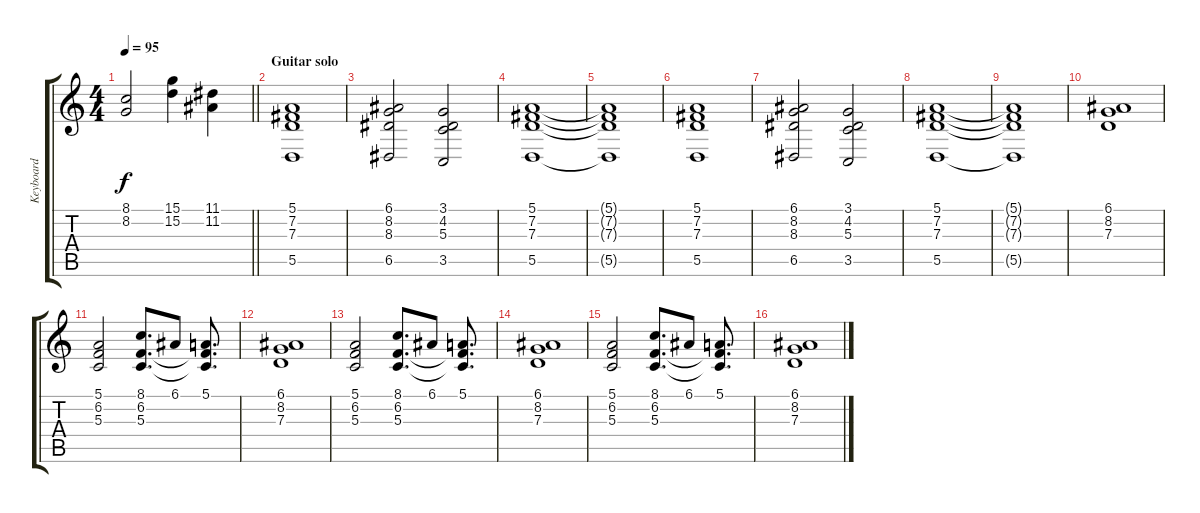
\track ("Keyboard" "Keyboard") {instrument stringensemble1}
\staff {score tabs}
\tuning (E4 B3 G3 D3 A2 E2) {hide}
\ts (4 4)
\tempo 95
\clef g2
\barLineRight lightlight
\ks c
(8.1 8.2).2{dy f} (15.1 15.2).4 (11.1 11.2).4 |
\section ("" "Guitar solo")
(5.1 7.2 7.3 5.5).1 |
(6.1 8.2 8.3 6.5).2 (3.1 4.2 5.3 3.5).2 |
(5.1 7.2 7.3 5.5).1 |
(5.1{t} 7.2{t} 7.3{t} 5.5{t}).1 |
(5.1 7.2 7.3 5.5).1 |
(6.1 8.2 8.3 6.5).2 (3.1 4.2 5.3 3.5).2 |
(5.1 7.2 7.3 5.5).1 |
(5.1{t} 7.2{t} 7.3{t} 5.5{t}).1 |
(6.1 8.2 7.3).1 |
(5.1 6.2 5.3).2 (8.1 6.2 5.3).8{d} 6.1.8 (5.1 6.2{t} 5.3{t}).8{d} |
(6.1 8.2 7.3).1 |
(5.1 6.2 5.3).2 (8.1 6.2 5.3).8{d} 6.1.8 (5.1 6.2{t} 5.3{t}).8{d} |
(6.1 8.2 7.3).1 |
(5.1 6.2 5.3).2 (8.1 6.2 5.3).8{d} 6.1.8 (5.1 6.2{t} 5.3{t}).8{d} |
(6.1 8.2 7.3).1
